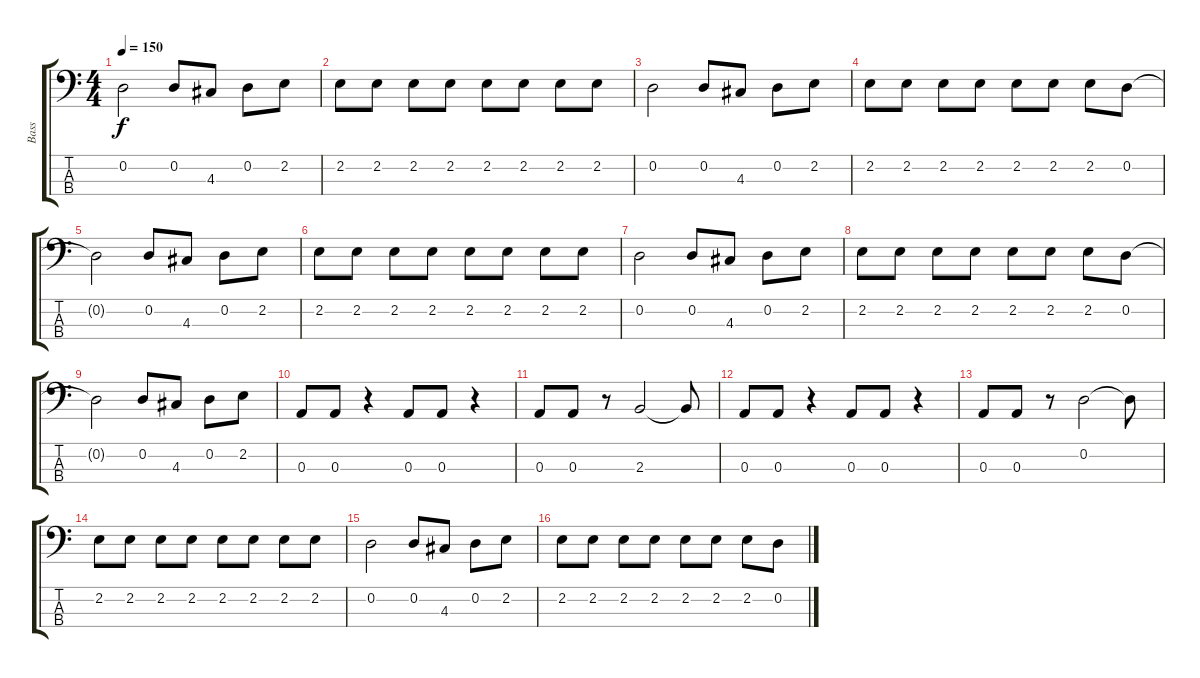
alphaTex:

\track ("Bass" "Bass") {instrument electricbasspick}
\staff {score tabs}
\tuning (G2 D2 A1 E1) {hide}
\ts (4 4)
\tempo 150
\clef f4
\ks c
0.2{t}.2{dy f} 0.2.8 4.3.8 0.2.8 2.2.8 |
2.2.8 2.2.8 2.2.8 2.2.8 2.2.8 2.2.8 2.2.8 2.2.8 |
0.2.2 0.2.8 4.3.8 0.2.8 2.2.8 |
2.2.8 2.2.8 2.2.8 2.2.8 2.2.8 2.2.8 2.2.8 0.2.8 |
0.2{t}.2 0.2.8 4.3.8 0.2.8 2.2.8 |
2.2.8 2.2.8 2.2.8 2.2.8 2.2.8 2.2.8 2.2.8 2.2.8 |
0.2.2 0.2.8 4.3.8 0.2.8 2.2.8 |
2.2.8 2.2.8 2.2.8 2.2.8 2.2.8 2.2.8 2.2.8 0.2.8 |
0.2{t}.2 0.2.8 4.3.8 0.2.8 2.2.8 |
0.3.8 0.3.8 r.4 0.3.8 0.3.8 r.4 |
0.3.8 0.3.8 r.8 2.3.2 2.3{t}.8 |
0.3.8 0.3.8 r.4 0.3.8 0.3.8 r.4 |
0.3.8 0.3.8 r.8 0.2.2 0.2{t}.8 |
2.2.8 2.2.8 2.2.8 2.2.8 2.2.8 2.2.8 2.2.8 2.2.8 |
0.2.2 0.2.8 4.3.8 0.2.8 2.2.8 |
2.2.8 2.2.8 2.2.8 2.2.8 2.2.8 2.2.8 2.2.8 0.2.8
